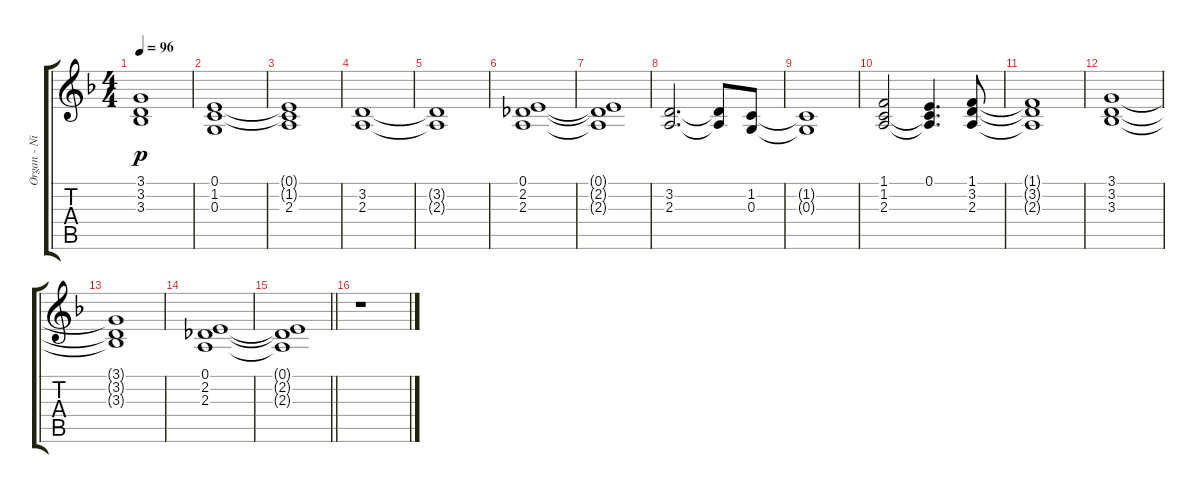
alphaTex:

\track ("Organ - Nick Nasmyth" "Organ - Ni") {instrument drawbarorgan}
\staff {score tabs}
\tuning (E4 B3 G3 D3 A2 E2) {hide}
\ts (4 4)
\tempo 96
\clef g2
\ks f
(3.1 3.2{t} 3.3).1{dy p} |
(0.1 1.2 0.3).1 |
(0.1{t} 1.2{t} 2.3).1 |
(3.2 2.3).1 |
(3.2{t} 2.3{t}).1 |
(0.1 2.2 2.3).1 |
(0.1{t} 2.2{t} 2.3{t}).1 |
(3.2 2.3).2{d} (3.2{t} 2.3{t}).8 (1.2 0.3).8 |
(1.2{t} 0.3{t}).1 |
(1.1 1.2 2.3).2 (0.1 1.2{t} 2.3{t}).4{d} (1.1 3.2 2.3).8 |
(1.1{t} 3.2{t} 2.3{t}).1 |
(3.1 3.2 3.3).1 |
(3.1{t} 3.2{t} 3.3{t}).1 |
(0.1 2.2 2.3).1 |
\barLineRight lightlight
(0.1{t} 2.2{t} 2.3{t}).1 |
r.1
